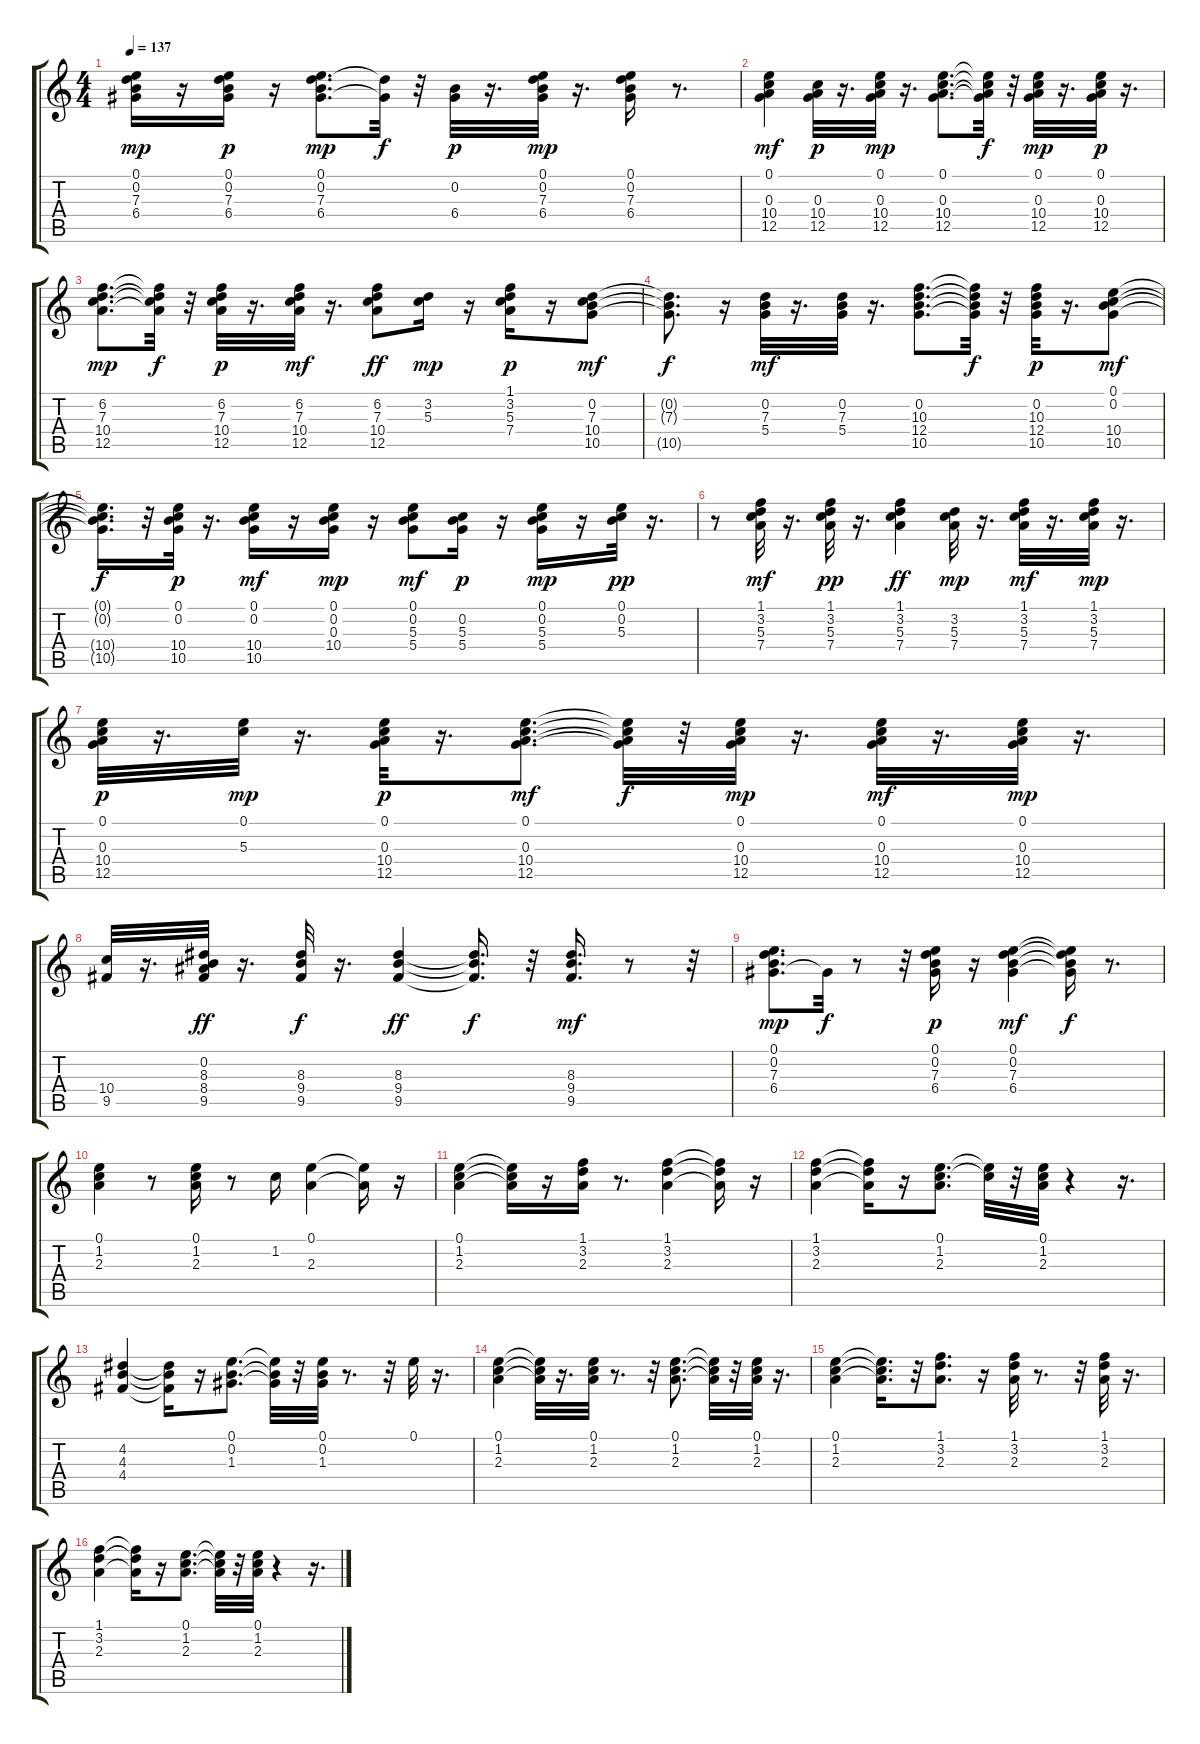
\track "" {instrument electricguitarclean}
\staff {score tabs}
\tuning (E4 B3 G3 D3 A2 E2) {hide}
\ts (4 4)
\tempo 137
\clef g2
\ks c
(0.1 0.2 7.3 6.4).16{dy mp} r.16 (0.1 0.2 7.3 6.4).16{dy p} r.16 (0.1 0.2 7.3 6.4).8{d dy mp} (7.3{t} 6.4{t}).32{dy f} r.32 (0.2 6.4).32{dy p} r.16{d} (0.1 0.2 7.3 6.4).32{dy mp} r.16{d} (0.1 0.2 7.3 6.4).16 r.8{d} |
(0.1 0.3 10.4 12.5).4{dy mf} (0.3 10.4 12.5).32{dy p} r.16{d} (0.1 0.3 10.4 12.5).32{dy mp} r.16{d} (0.1 0.3 10.4 12.5).8{d} (0.1{t} 0.3{t} 10.4{t} 12.5{t}).32{dy f} r.32 (0.1 0.3 10.4 12.5).32{dy mp} r.16{d} (0.1 0.3 10.4 12.5).32{dy p} r.16{d} |
(6.2 7.3 10.4 12.5).8{d dy mp} (6.2{t} 7.3{t} 10.4{t} 12.5{t}).32{dy f} r.32 (6.2 7.3 10.4 12.5).32{dy p} r.16{d} (6.2 7.3 10.4 12.5).32{dy mf} r.16{d} (6.2 7.3 10.4 12.5).8{dy ff} (3.2 5.3).16{dy mp} r.16 (1.1 3.2 5.3 7.4).16{dy p} r.16 (0.2 7.3 10.4 10.5).8{dy mf} |
(0.2{t} 7.3{t} 10.5{t}).8{d dy f} r.16 (0.2 7.3 5.4).32{dy mf} r.16{d} (0.2 7.3 5.4).32 r.16{d} (0.2 10.3 12.4 10.5).8{d} (0.2{t} 10.3{t} 12.4{t} 10.5{t}).32{dy f} r.32 (0.2 10.3 12.4 10.5).32{dy p} r.16{d} (0.1 0.2 10.4 10.5).8{dy mf} |
(0.1{t} 0.2{t} 10.4{t} 10.5{t}).16{d dy f} r.32 (0.1 0.2 10.4 10.5).32{dy p} r.16{d} (0.1 0.2 10.4 10.5).16{dy mf} r.16 (0.1 0.2 0.3 10.4).16{dy mp} r.16 (0.1 0.2 5.3 5.4).8{dy mf} (0.2 5.3 5.4).16{dy p} r.16 (0.1 0.2 5.3 5.4).16{dy mp} r.16 (0.1 0.2 5.3).32{dy pp} r.16{d} |
r.8 (1.1 3.2 5.3 7.4).32{dy mf} r.16{d} (1.1 3.2 5.3 7.4).32{dy pp} r.16{d} (1.1 3.2 5.3 7.4).4{dy ff} (3.2 5.3 7.4).32{dy mp} r.16{d} (1.1 3.2 5.3 7.4).32{dy mf} r.16{d} (1.1 3.2 5.3 7.4).32{dy mp} r.16{d} |
(0.1 0.3 10.4 12.5).32{dy p} r.16{d} (0.1 5.3).32{dy mp} r.16{d} (0.1 0.3 10.4 12.5).32{dy p} r.16{d} (0.1 0.3 10.4 12.5).8{d dy mf} (0.1{t} 0.3{t} 10.4{t} 12.5{t}).32{dy f} r.32 (0.1 0.3 10.4 12.5).32{dy mp} r.16{d} (0.1 0.3 10.4 12.5).32{dy mf} r.16{d} (0.1 0.3 10.4 12.5).32{dy mp} r.16{d} |
(10.4 9.5).32 r.16{d} (0.2 8.3 8.4 9.5).32{dy ff} r.16{d} (8.3 9.4 9.5).32{dy f} r.16{d} (8.3 9.4 9.5).4{dy ff} (8.3{t} 9.4{t} 9.5{t}).16{d dy f} r.32 (8.3 9.4 9.5).16{d dy mf} r.8 r.32 |
(0.1 0.2 7.3 6.4).8{d dy mp} 6.4{t}.32{dy f} r.8 r.32 (0.1 0.2 7.3 6.4).16{dy p} r.16 (0.1 0.2 7.3 6.4).4{dy mf} (0.1{t} 0.2{t} 7.3{t} 6.4{t}).16{dy f} r.8{d} |
(0.1 1.2 2.3).4 r.8 (0.1 1.2 2.3).16 r.8 1.2.16 (0.1 2.3).4 (0.1{t} 2.3{t}).16 r.16 |
(0.1 1.2 2.3).4 (0.1{t} 1.2{t} 2.3{t}).16 r.16 (1.1 3.2 2.3).16 r.8{d} (1.1 3.2 2.3).4 (1.1{t} 3.2{t} 2.3{t}).16 r.16 |
(1.1 3.2 2.3).4 (1.1{t} 3.2{t} 2.3{t}).16 r.16 (0.1 1.2 2.3).8{d} (0.1{t} 1.2{t}).32 r.32 (0.1 1.2 2.3).32 r.4 r.16{d} |
(4.2 4.3 4.4).4 (4.2{t} 4.3{t} 4.4{t}).16 r.16 (0.1 0.2 1.3).8{d} (0.1{t} 0.2{t} 1.3{t}).32 r.32 (0.1 0.2 1.3).32 r.8{d} r.32 0.1.32 r.16{d} |
(0.1 1.2 2.3).4 (0.1{t} 1.2{t} 2.3{t}).32 r.16{d} (0.1 1.2 2.3).32 r.8{d} r.32 (0.1 1.2 2.3).8{d} (0.1{t} 1.2{t} 2.3{t}).32 r.32 (0.1 1.2 2.3).32 r.16{d} |
(0.1 1.2 2.3).4 (0.1{t} 1.2{t} 2.3{t}).16{d} r.32 (1.1 3.2 2.3).8{d} r.16 (1.1 3.2 2.3).32 r.8{d} r.32 (1.1 3.2 2.3).32 r.16{d} |
(1.1 3.2 2.3).4 (1.1{t} 3.2{t} 2.3{t}).16 r.16 (0.1 1.2 2.3).8{d} (0.1{t} 1.2{t} 2.3{t}).32 r.32 (0.1 1.2 2.3).32 r.4 r.16{d}
